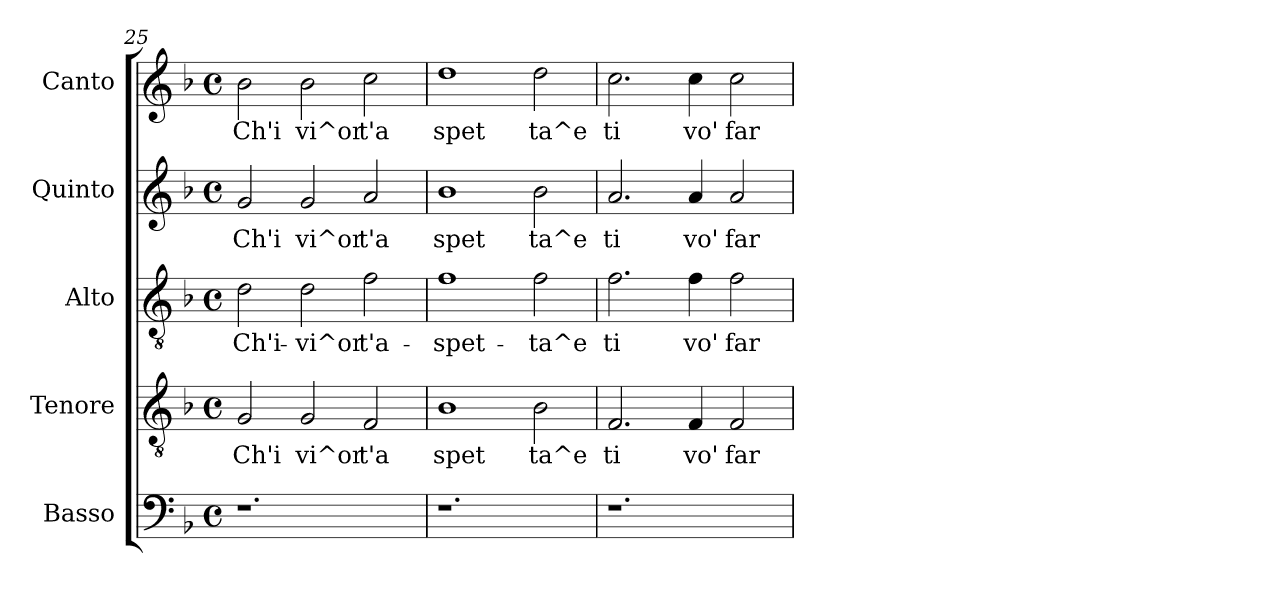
**kern	**kern	**text	**kern	**text	**kern	**text	**kern	**text
*part5	*part4	*part4	*part3	*part3	*part2	*part2	*part1	*part1
*staff5	*staff4	*staff4	*staff3	*staff3	*staff2	*staff2	*staff1	*staff1
*I"Basso	*I"Tenore	*	*I"Alto	*	*I"Quinto	*	*I"Canto	*
*clefF4	*clefGv2	*	*clefGv2	*	*clefG2	*	*clefG2	*
*ITrd-3c-5	*ITrd-3c-5	*	*ITrd-3c-5	*	*	*	*ITrd-3c-5	*
*k[b-e-]	*k[b-e-]	*	*k[b-e-]	*	*k[b-]	*	*k[b-e-]	*
*B-:	*B-:	*	*B-:	*	*F:	*	*B-:	*
*M4/4	*M4/4	*	*M4/4	*	*M4/4	*	*M4/4	*
*met(c)	*met(c)	*	*met(c)	*	*met(c)	*	*met(c)	*
=25	=25	=25	=25	=25	=25	=25	=25	=25
!	!	!LO:LY:b:cj	!	!LO:LY:b:cj	!	!LO:LY:b:cj	!	!LO:LY:b:cj
1.r	2c/	Ch'i	2g\	Ch'i-	2g/	Ch'i	2ee-\	Ch'i
!	!	!LO:LY:b:cj	!	!LO:LY:b:cj	!	!LO:LY:b:cj	!	!LO:LY:b:cj
.	2c/	vi^or	2g\	-vi^or	2g/	vi^or	2ee-\	vi^or
!	!	!LO:LY:b:cj	!	!LO:LY:b:cj	!	!LO:LY:b:cj	!	!LO:LY:b:cj
.	2B-/	t'a	2b-\	t'a-	2a/	t'a	2ff\	t'a
=26	=26	=26	=26	=26	=26	=26	=26	=26
!	!	!LO:LY:b:cj	!	!LO:LY:b:cj	!	!LO:LY:b:cj	!	!LO:LY:b:cj
1.r	1e-	spet	1b-	-spet-	1b-	spet	1gg	spet
!	!	!LO:LY:b:cj	!	!LO:LY:b:cj	!	!LO:LY:b:cj	!	!LO:LY:b:cj
.	2e-\	ta^e	2b-\	-ta^e	2b-\	ta^e	2gg\	ta^e
!!LO:PB:g=z
=27	=27	=27	=27	=27	=27	=27	=27	=27
!	!	!LO:LY:b:cj	!	!LO:LY:b:cj	!	!LO:LY:b:cj	!	!LO:LY:b:cj
1.r	2.B-/	ti	2.b-\	ti	2.a/	ti	2.ff\	ti
!	!	!LO:LY:b:cj	!	!LO:LY:b:cj	!	!LO:LY:b:cj	!	!LO:LY:b:cj
.	4B-/	vo'	4b-\	vo'	4a/	vo'	4ff\	vo'
!	!	!LO:LY:b:cj	!	!LO:LY:b:cj	!	!LO:LY:b:cj	!	!LO:LY:b:cj
.	2B-/	far	2b-\	far	2a/	far	2ff\	far
=	=	=	=	=	=	=	=	=
*-	*-	*-	*-	*-	*-	*-	*-	*-
